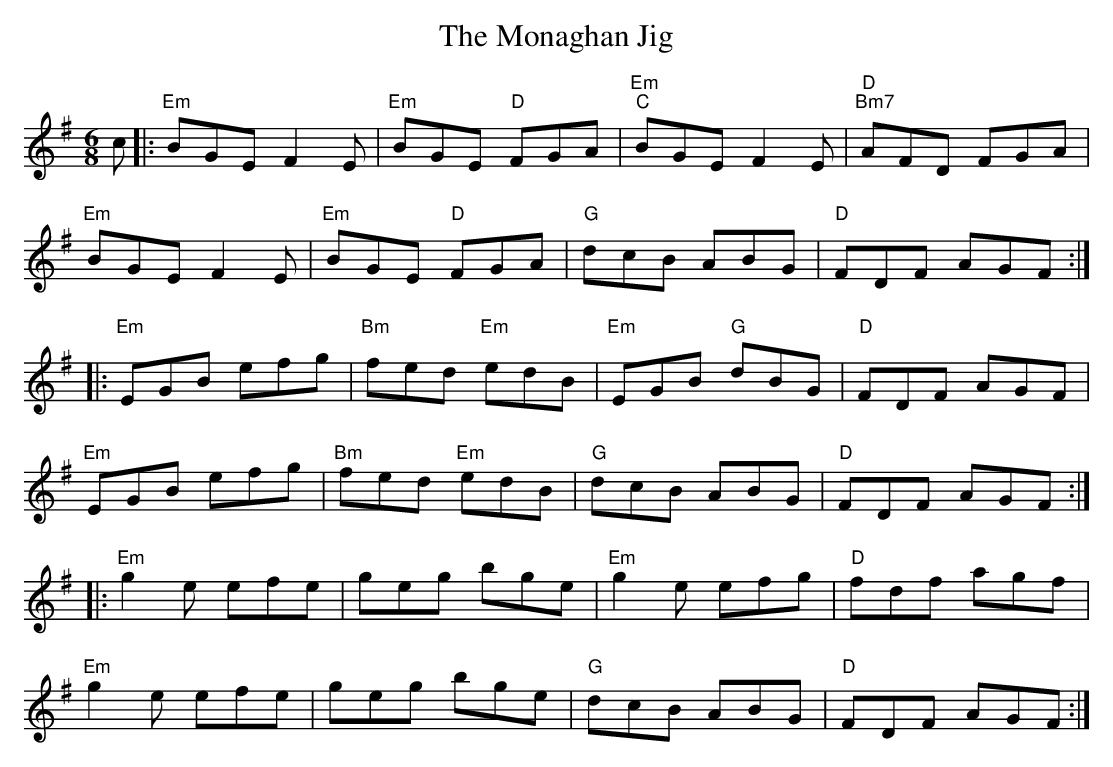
X:1
T:The Monaghan Jig
M:6/8
K:Em
c|:"Em"BGE F2E|"Em"BGE "D"FGA|"Em""C"BGE F2E|"D""Bm7"AFD FGA|
"Em"BGE F2E|"Em"BGE "D"FGA|"G"dcB ABG|"D"FDF AGF:|
|:"Em"EGB efg|"Bm"fed "Em"edB|"Em"EGB "G"dBG|"D"FDF AGF|
"Em"EGB efg|"Bm"fed "Em"edB|"G"dcB ABG|"D"FDF AGF:|
|:"Em"g2e efe|geg bge|"Em"g2e efg|"D"fdf agf|
"Em"g2e efe|geg bge|"G"dcB ABG|"D"FDF AGF:|
